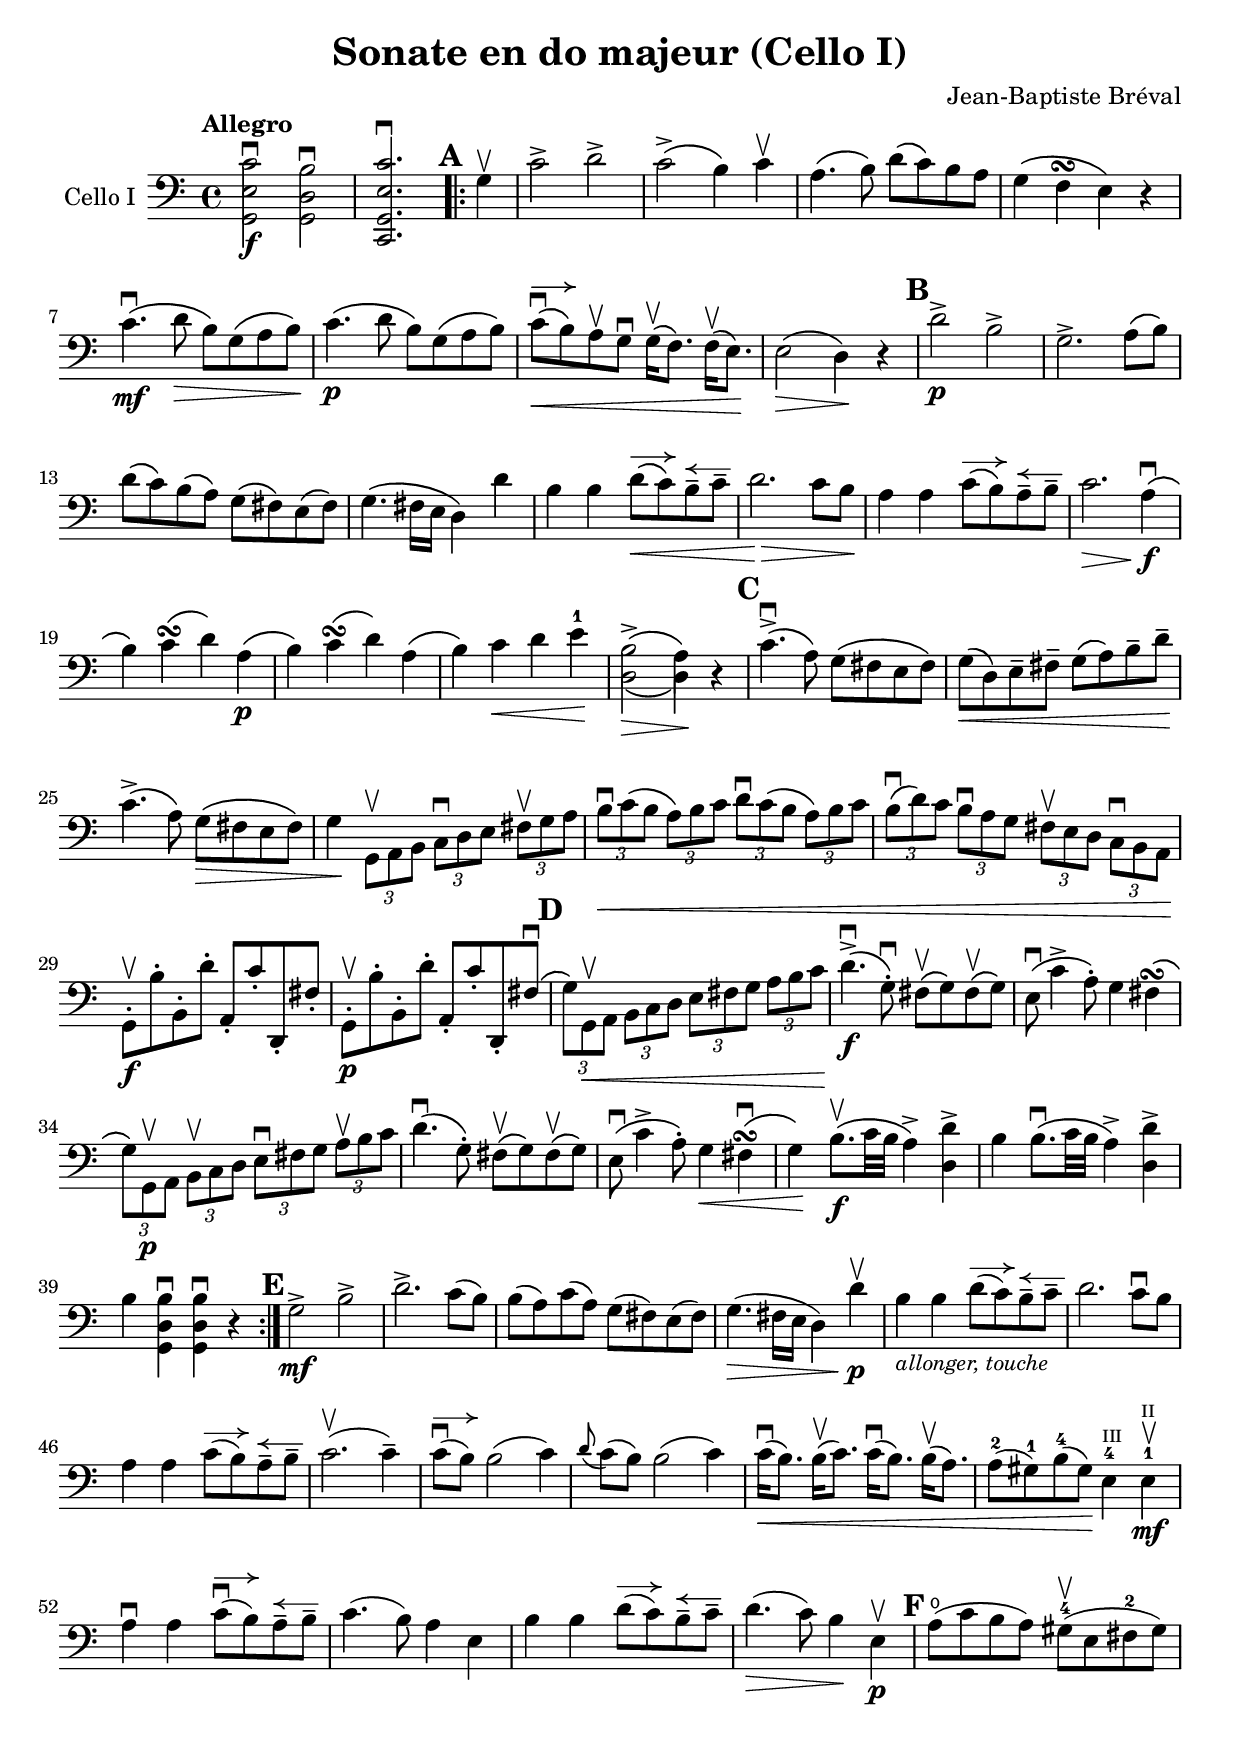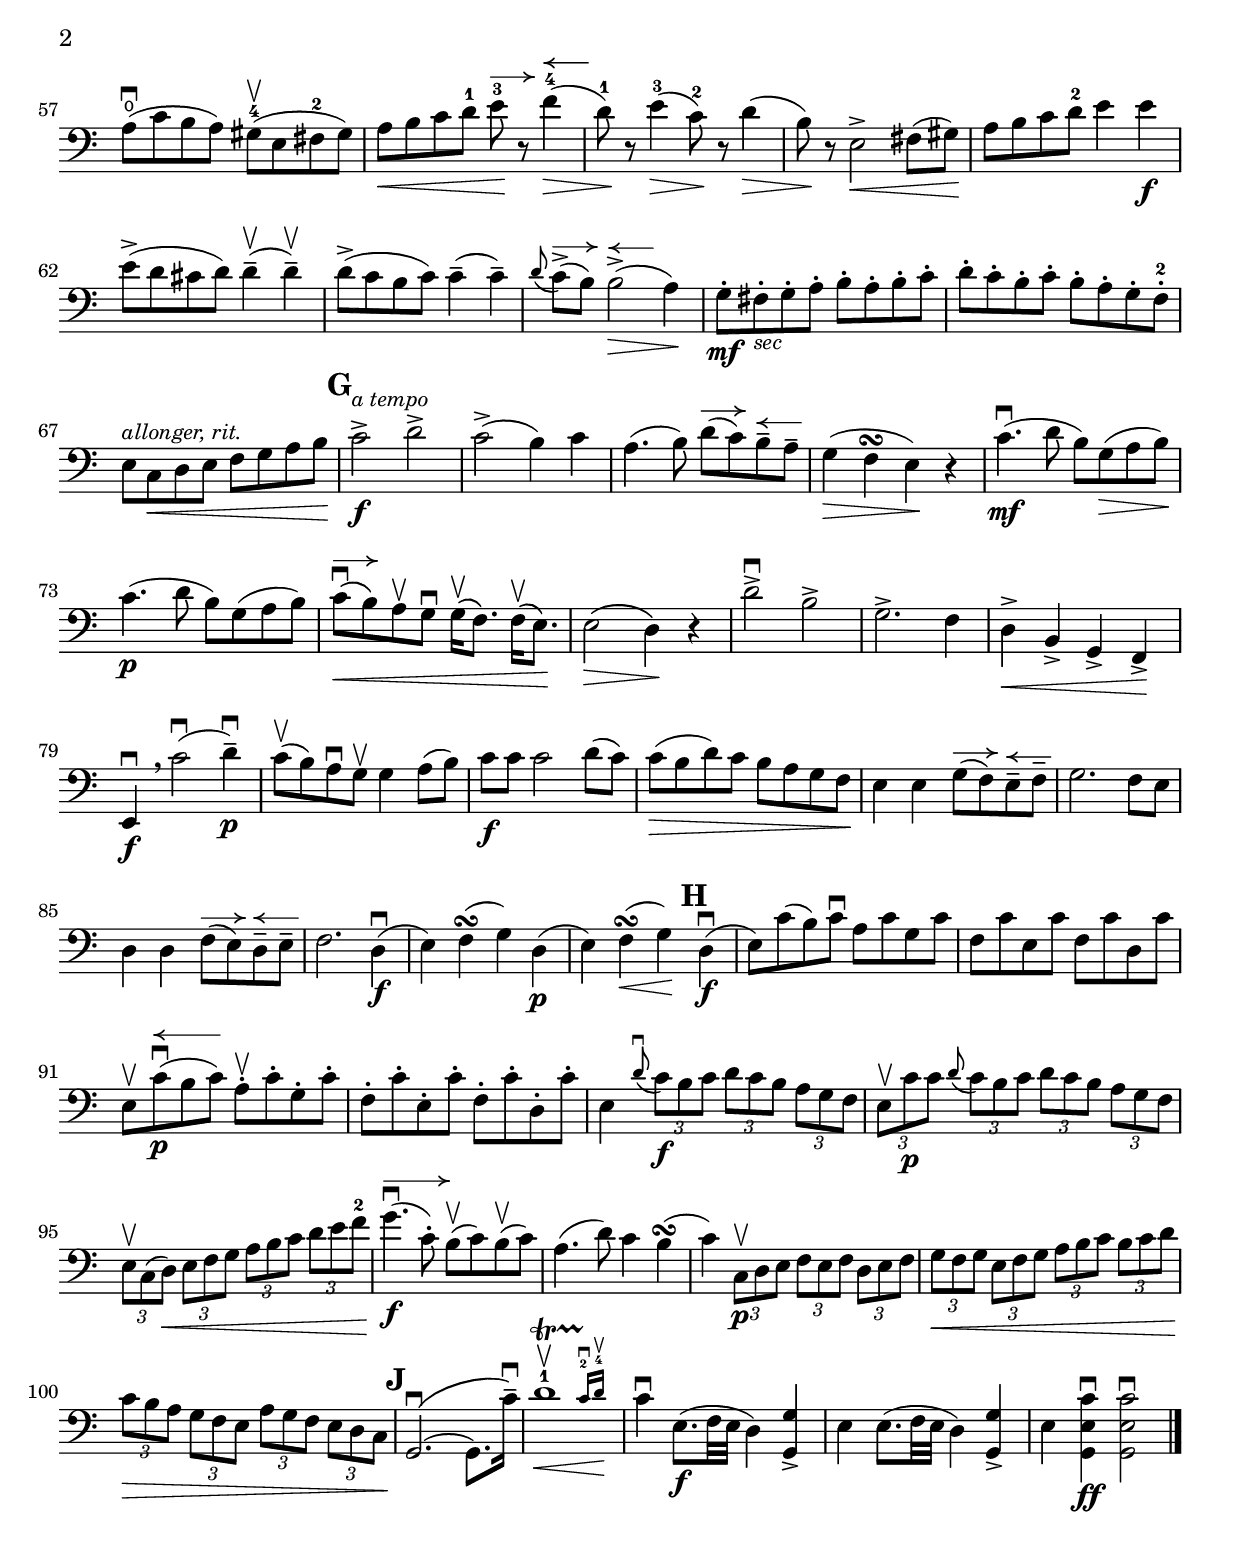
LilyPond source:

#(set-global-staff-size 21)

\version "2.18.2"

\header {
  title    = "Sonate en do majeur (Cello I)"
  composer = "Jean-Baptiste Bréval"
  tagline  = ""
}

\language "italiano"

% iPad Pro 12.9

% \paper {
%   paper-width  = 195\mm
%   paper-height = 260\mm
% }

allonger = \markup {
  \center-column {
    \combine
    \draw-line #'(-4 . 0)
    \arrow-head #X #RIGHT ##f
  }
}

allongerTrois = \markup {
  \center-column {
    \combine
    \draw-line #'(-6 . 0)
    \arrow-head #X #RIGHT ##f
  }
}

retenir = \markup {
  \center-column {
    \concat {
      \arrow-head #X #LEFT ##f
      \hspace #-1
      \draw-line #'(-4 . 0)
    }
  }
}

retenirTrois = \markup {
  \center-column {
    \concat {
      \arrow-head #X #LEFT ##f
      \hspace #-1
      \draw-line #'(-6 . 0)
    }
  }
}

\score {
    \new Staff
    \with {instrumentName = #"Cello I"}
    {
      \override Hairpin.to-barline = ##f
      \tempo Allegro
      \time 4/4
      \key do \major
      \clef bass
      << sol,2\f mi2 do'2\downbow >>
      << sol,2 re2 si2\downbow >>                         % 1'
      << do,2. sol,2. mi2. do'2.\downbow >>               % 2'
      \repeat volta 2 {
        \mark \default
        \partial 4
        sol4\upbow                                        % 1
        do'2-> re'2->                                     % 2
        do'2->\(si4\) do'4\upbow                          % 3
        la4.\(si8\) re'8\(do'8\) si8 la8                  % 4
        sol4\(fa4\turn mi4\) r4                           % 5
        do'4.\mf\downbow\(re'8\> si8\) sol8\(la8 si8\!\)  % 6
        do'4.\p\(re'8 si8\) sol8\(la8 si8\)               % 7
        do'8\downbow^\allonger\<\(si8\)
        la8\upbow sol8\downbow
        sol16\upbow\(fa8.\) fa16\upbow\(mi8.\)\!          % 8
        mi2\>\(re4\)\! r4                                 % 9
        \mark \default
        re'2->\p si2->                                    % 10
        sol2.-> la8\(si8\)                                % 11
        re'8\(do'8\) si\(la8\) sol8\(fad8\) mi8\(fad8\)   % 12
        sol4.\(fad16 mi16 re4\) re'4                      % 13
        si4 si4 re'8^\allonger\<\(do'8\)
        si8\tenuto^\retenir do'8\tenuto                   % 14
        re'2.\!\> do'8 si8\!                              % 15
        la4 la4 do'8^\allonger\(si8\)
        la8\tenuto^\retenir si8\tenuto                    % 16
        do'2.\> la4\!\downbow\f\(                         % 17
        si4\) do'4\turn\(re'4\) la4\p\(                   % 18
        si4\) do'4\turn\(re'4\) la4\(                     % 19
        si4\) do'4\< re'4 mi'4-1\!                        % 20
        << {\stemDown si2->\(la4\)}\\
           {re2\>\(re4\)\!} >>
        r4                                                % 21
        \mark \default
        do'4.->\downbow\(la8\) sol8\(fad8 mi8 fad8\)      % 22
        sol8\<\(re8\) mi8\tenuto fad8\tenuto
        sol8\(la8\) si8\tenuto re'8\tenuto\!              % 23
        do'4.->\(la8\) sol8\>\(fad8 mi8 fad8\)            % 24
        sol4\!
        \tupletDown
        \stemDown
        \tuplet 3/2 {sol,8\upbow la,8 si,8}
        \tuplet 3/2 {do8\downbow re8 mi8}
        \tuplet 3/2 {fad8\upbow sol8 la8}                 % 25
        \tuplet 3/2 {si8\downbow\< do'8\(si8}
        \tuplet 3/2 {la8\) si8 do'8}
        \tuplet 3/2 {re'8\downbow do'8\(si8}
        \tuplet 3/2 {la8\) si8 do'8}                      % 26
        \tuplet 3/2 {si8\downbow\(re'8\) do'8}
        \tuplet 3/2 {si8\downbow la8 sol8}
        \tuplet 3/2 {fad8\upbow mi8 re8}
        \tuplet 3/2 {do8\downbow si,8 la,8\!}             % 27
        \stemNeutral
        sol,8-.\f\upbow si8-. si,8-. re'8-. la,8-. do'8-.
        re,8-. fad8-.                                     % 28
        sol,8-.\p\upbow si8-. si,8-. re'8-. la,8-. do'8-.
        re,8-. fad8\downbow\(                             % 29
        \mark \default
        \stemDown
        \tuplet 3/2 {sol8\) sol,8\upbow\< la,8}
        \tuplet 3/2 {si,8 do8 re8}
        \tuplet 3/2 {mi8 fad8 sol8}
        \tuplet 3/2 {la8 si8 do'8\!}                      % 30
        \stemNeutral
        re'4.->\downbow\f\(sol8-.\downbow\)
        fad8\upbow\(sol8\) fad8\upbow\(sol8\)             % 31
        mi8\downbow\(do'4-> la8-.\)
        sol4 fad4\turn\(                                  % 32
        \stemDown
        \tuplet 3/2 {sol8\) sol,8\p\upbow  la,8}
        \tuplet 3/2 {si,8\upbow do8 re8}
        \tuplet 3/2 {mi8\downbow fad8 sol8}
        \tuplet 3/2 {la8\upbow si8 do'8}                  % 33
        \stemNeutral
        re'4.\downbow\(sol8-.\)
        fad8\upbow\(sol8\) fad8\upbow\(sol8\)             % 34
        mi8\downbow\(do'4-> la8-.\)
        sol4\< fad4\downbow\turn\(                        % 35
        sol4\!\) si8.\f\upbow\(do'32 si32 la4->\)
        <<re4 re'4-> >>                                   % 36
        si4 si8.\downbow\(do'32 si32 la4->\)
        <<re4 re'4-> >>                                   % 37
        si4
        <<sol,4 re4 si4\downbow>>
        <<sol,4 re4 si4\downbow>> r4                      % 38
      }
      \mark \default
      sol2->\mf si2->                                     % 39
      re'2.-> do'8(si8)                                   % 40
      si8(la8) do'8(la8) sol8(fad8) mi8(fad8)             % 41
      sol4.\>(fad16 mi16 re4) re'4\p\upbow\!              % 42
      si4_\markup{\small\italic "allonger, touche"}
      si4 re'8^\allonger(do'8)
      si8\tenuto^\retenir do'8\tenuto                     % 43
      re'2. do'8\downbow si8                              % 44
      la4 la4 do'8^\allonger(si8)
      la8\tenuto^\retenir si8\tenuto                      % 45
      do'2.\upbow(do'4\tenuto)                            % 46
      do'8^\allonger\downbow(si8) si2(do'4)               % 47
      \appoggiatura re'8 do'8(si8) si2(do'4)              % 48
      do'16\<\downbow(si8.) si16\upbow(do'8.)
      do'16\downbow(si8.) si16\upbow(la8.)                % 49
      la8-2(sold8-1) si8-4(sold8)\!
      mi4-4^\markup{\teeny III}
      mi4-1^\markup{\teeny II}\upbow\mf                   % 50
      la4\downbow la4
      do'8\downbow^\allonger(si8)
      la8\tenuto^\retenir si8\tenuto                      % 51
      do'4.(si8) la4 mi4                                  % 52
      si4 si4 re'8^\allonger(do'8)
      si8\tenuto^\retenir do'8\tenuto                     % 53
      re'4.\>(do'8) si4\! mi4\upbow\p                     % 54
      \mark \default
      la8\open(do'8 si8 la8)
      sold8-4\upbow(mi8 fad8-2 sold8)                     % 55
      la8\downbow\open(do'8 si8 la8)
      sold8-4\upbow (mi8 fad8-2 sold8)                    % 56
      la8\< si8 do'8 re'8-1 mi'8-3^\allonger\!
      r8 fa'4-4^\retenir\>(                               % 57
      re'8-1)\! r8 mi'4-3\>(do'8-2)\! r8 re'4\>(          % 58
      si8)\! r8 mi2->\< fad8(sold8)\!                     % 59
      la8 si8 do'8 re'8-2 mi'4\! mi'4\f                   % 60
      mi'8->(re'8 dod'8 re'8)
      re'4\upbow\tenuto(re'4\upbow\tenuto)                % 61
      re'8->(do'8 si8 do'8) do'4\tenuto(do'4\tenuto)      % 62
      \appoggiatura re'8 do'8^\allonger->(si8)
      si2->^\retenir\>(la4)\!                             % 63
      sol8\mf-. fad8-._\markup{\small\italic "sec"}
      sol8-. la8-. si8-. la8-. si8-. do'8-.               % 64
      re'8-. do'8-. si8-. do'8-. si8-. la8-.
      sol8-. fa8-2-.                                      % 65
      mi8^\markup{\small\italic "allonger, rit."}
      do8\<re8 mi8 fa8 sol8 la8 si8\!                     % 66
      \mark\default
      do'2\f->^\markup{\small\italic "a tempo"} re'2->    % 67
      do'2->(si4) do'4                                    % 68
      la4.(si8) re'8^\allonger(do'8)
      si8\tenuto^\retenir la8\tenuto                      % 69
      sol4\>(fa\turn mi4)\! r4                            % 70
      do'4.\mf\downbow(re'8 si8) sol8\>(la8 si8)\!        % 71
      do'4.\p(re'8 si8) sol8(la 8 si8)                    % 72
      do'8\downbow^\allonger\<\(si8\)
      la8\upbow sol8\downbow
      sol16\upbow\(fa8.\) fa16\upbow\(mi8.\)\!            % 73
      mi2\>\(re4\)\! r4                                   % 74
      re'2->\downbow si2->                                % 75
      sol2.-> fa4                                         % 76
      re4->\< si,4-> sol,4-> fa,4->\!                     % 77
      mi,4\f\downbow \breathe
      do'2\downbow(re'4\downbow\tenuto\p)                 % 78
      do'8\upbow(si8) la8\downbow sol8\upbow
      sol4 la8(si8)                                       % 79
      do'8\f do'8 do'2 re'8(do'8)                         % 80
      do'8\>(si8 re'8) do'8 si8 la8 sol8 fa8\!            % 81
      mi4 mi4 sol8^\allonger(fa8)
      mi8\tenuto^\retenir fa8\tenuto                      % 82
      sol2. fa8 mi8                                       % 83
      re4 re4 fa8^\allonger(mi8)
      re8\tenuto^\retenir mi8\tenuto                      % 84
      fa2. re4\f\downbow(                                 % 85
      mi4) fa4\turn(sol4) re4\p(                          % 86
      mi4) fa4\turn\<(sol4)\!
      \mark \default
      re4\downbow\f(                                      % 87
      mi8) do'8(si8) do'8\downbow la8 do'8 sol8 do'8      % 88
      fa8 do'8 mi8 do'8 fa8 do'8 re8 do'8                 % 89
      mi8\upbow do'8\p\downbow^\retenirTrois(si8 do'8)
      la8-.\upbow do'8-. sol8-. do'8-.                    % 90
      fa8-. do'8-. mi8-. do'8-. fa8-. do'8-.
      re8-. do'8-.                                        % 91
      mi4
      \appoggiatura re'8\downbow
      \tuplet 3/2 {do'8\f si8 do'8}
      \tuplet 3/2 {re'8 do'8 si8}
      \tuplet 3/2 {la8 sol8 fa8}                          % 92
      \tuplet 3/2 {mi8\upbow do'8\p do'8}
      \appoggiatura re'8
      \tuplet 3/2 {do'8 si8 do'8}
      \tuplet 3/2 {re'8 do'8 si8}
      \tuplet 3/2 {la8 sol8 fa8}                          % 93
      \tuplet 3/2 {mi8\upbow do8(re8)\<}
      \tuplet 3/2 {mi8 fa8 sol8}
      \tuplet 3/2 {la8 si8 do'8}
      \tuplet 3/2 {re'8 mi'8 fa'8-2\!}                    % 94
      sol'4.^\allongerTrois\downbow\f(do'8-.)
      si8\upbow(do'8) si8\upbow(do'8)                     % 95
      la4.(re'8) do'4 si4\turn(                           % 96
      do'4)
      \tuplet 3/2 {do8\p\upbow re8 mi8}
      \tuplet 3/2 {fa8 mi8 fa8}
      \tuplet 3/2 {re8 mi8 fa8}                           % 97
      \tuplet 3/2 {sol8\< fa8 sol8}
      \tuplet 3/2 {mi8 fa8 sol8}
      \tuplet 3/2 {la8 si8 do'8}
      \tuplet 3/2 {si8 do'8 re'8\!}                       % 98
      \tuplet 3/2 {do'8\> si8 la8}
      \tuplet 3/2 {sol8 fa8 mi8}
      \tuplet 3/2 {la8 sol8 fa8}
      \tuplet 3/2 {mi8 re8 do8\!}                         % 99
      \mark \default
      sol,2.\downbow\((sol,8.) do'16\tenuto\downbow\)     % 100
      \afterGrace re'1-1\startTrillSpan\upbow\<
      {do'16-2\downbow re'16-4\upbow\stopTrillSpan\!}     % 101
      do'4\downbow mi8.\f(fa32 mi32 re4)
      <<sol,4-> sol4>>                                    % 102
      mi4 mi8.(fa32 mi32 re4)
      <<sol,4-> sol4>>                                    % 103
      mi4
      <<sol,4\ff mi4 do'4\downbow>>
      <<sol,2 mi2 do'2\downbow>>                          % 103
      \bar "|."
    }
}
